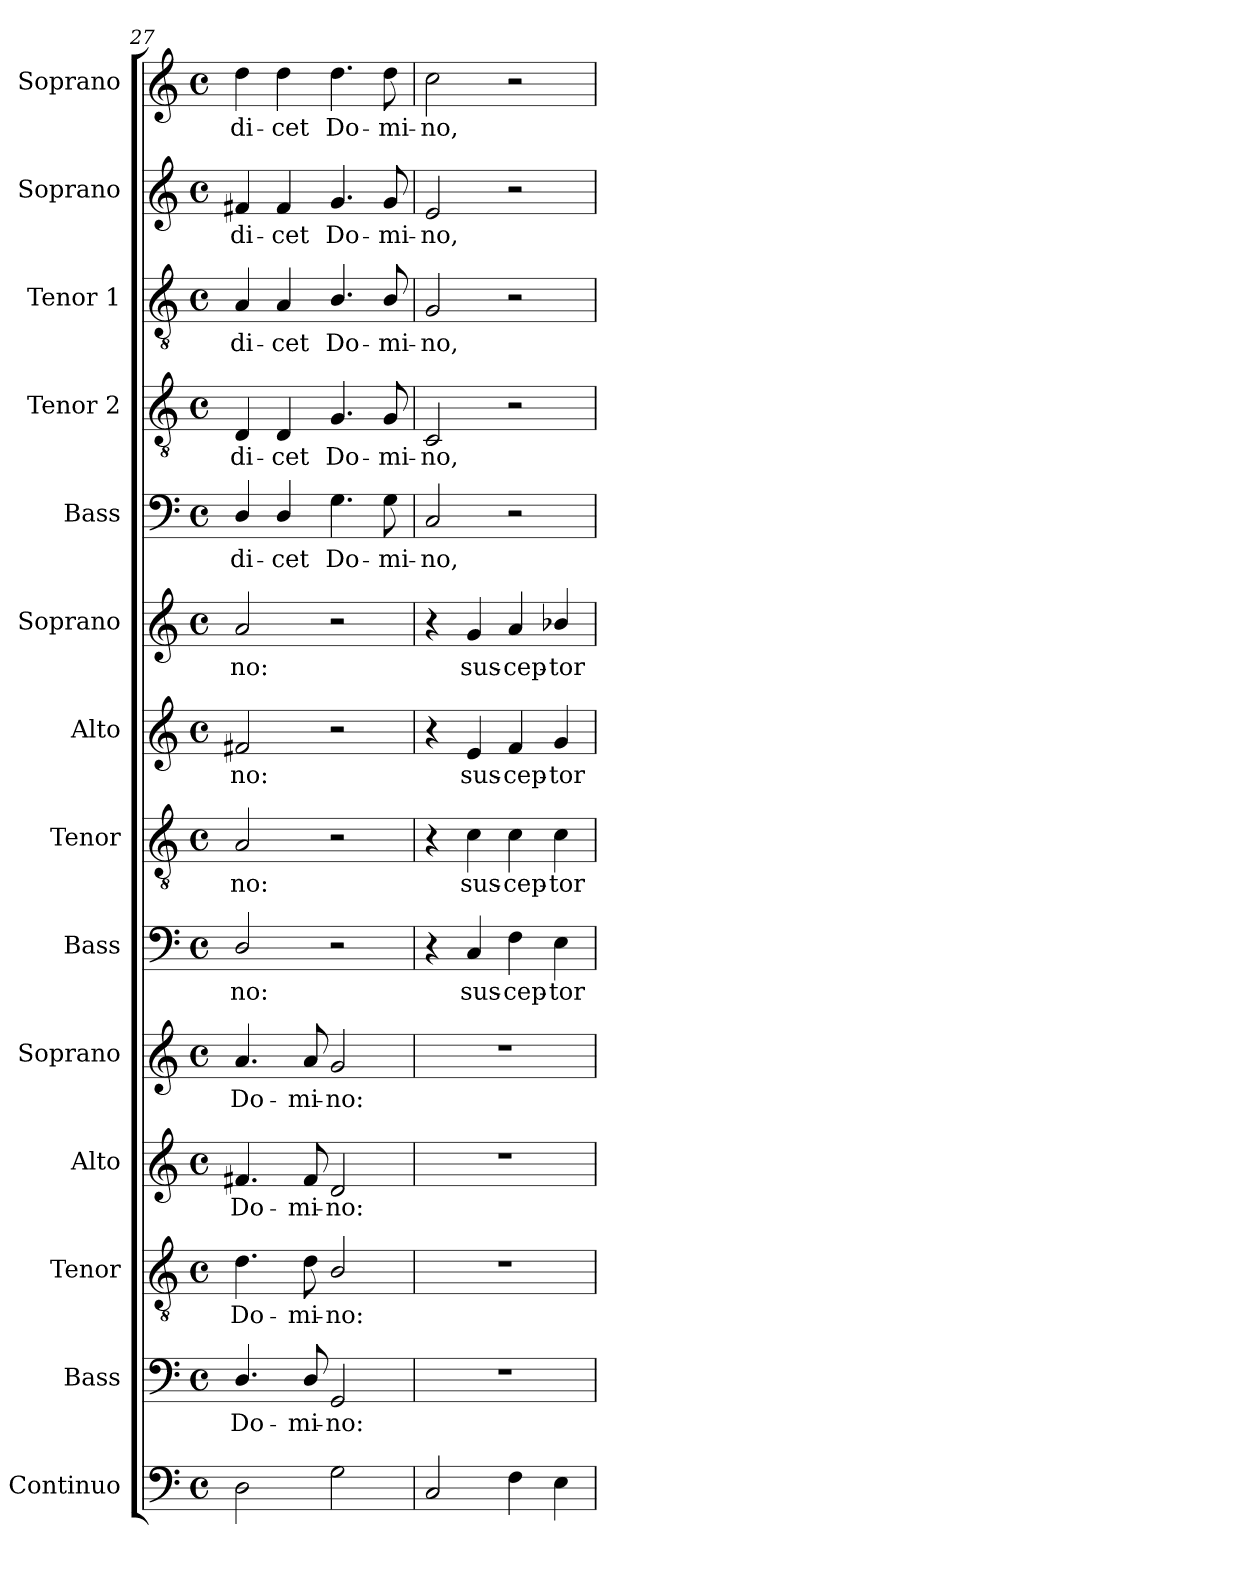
**kern	**kern	**text	**kern	**text	**kern	**text	**kern	**text	**kern	**text	**kern	**text	**kern	**text	**kern	**text	**kern	**text	**kern	**text	**kern	**text	**kern	**text	**kern	**text
*part14	*part13	*part13	*part12	*part12	*part11	*part11	*part10	*part10	*part9	*part9	*part8	*part8	*part7	*part7	*part6	*part6	*part5	*part5	*part4	*part4	*part3	*part3	*part2	*part2	*part1	*part1
*staff14	*staff13	*staff13	*staff12	*staff12	*staff11	*staff11	*staff10	*staff10	*staff9	*staff9	*staff8	*staff8	*staff7	*staff7	*staff6	*staff6	*staff5	*staff5	*staff4	*staff4	*staff3	*staff3	*staff2	*staff2	*staff1	*staff1
*I"Continuo	*I"Bass	*	*I"Tenor	*	*I"Alto	*	*I"Soprano	*	*I"Bass	*	*I"Tenor	*	*I"Alto	*	*I"Soprano	*	*I"Bass	*	*I"Tenor 2	*	*I"Tenor 1	*	*I"Soprano	*	*I"Soprano	*
*I'Cont.	*I'B.	*	*I'T.	*	*I'A.	*	*I'S.	*	*I'B.	*	*I'T.	*	*I'A.	*	*I'S.	*	*I'B.	*	*I'T2.	*	*I'T1.	*	*I'S.	*	*I'S.	*
*clefF4	*clefF4	*	*clefGv2	*	*clefG2	*	*clefG2	*	*clefF4	*	*clefGv2	*	*clefG2	*	*clefG2	*	*clefF4	*	*clefGv2	*	*clefGv2	*	*clefG2	*	*clefG2	*
*	*	*	*ITrd7c12	*	*	*	*	*	*	*	*ITrd7c12	*	*	*	*	*	*	*	*ITrd7c12	*	*ITrd7c12	*	*	*	*	*
*k[]	*k[]	*	*k[]	*	*k[]	*	*k[]	*	*k[]	*	*k[]	*	*k[]	*	*k[]	*	*k[]	*	*k[]	*	*k[]	*	*k[]	*	*k[]	*
*C:	*C:	*	*C:	*	*C:	*	*C:	*	*C:	*	*C:	*	*C:	*	*C:	*	*C:	*	*C:	*	*C:	*	*C:	*	*C:	*
*M4/4	*M4/4	*	*M4/4	*	*M4/4	*	*M4/4	*	*M4/4	*	*M4/4	*	*M4/4	*	*M4/4	*	*M4/4	*	*M4/4	*	*M4/4	*	*M4/4	*	*M4/4	*
*met(c)	*met(c)	*	*met(c)	*	*met(c)	*	*met(c)	*	*met(c)	*	*met(c)	*	*met(c)	*	*met(c)	*	*met(c)	*	*met(c)	*	*met(c)	*	*met(c)	*	*met(c)	*
=27	=27	=27	=27	=27	=27	=27	=27	=27	=27	=27	=27	=27	=27	=27	=27	=27	=27	=27	=27	=27	=27	=27	=27	=27	=27	=27
!	!	!LO:LY:b:color=#000000	!	!	!	!	!	!	!	!	!	!	!	!	!	!	!	!	!	!	!	!	!	!	!	!
!	!	!	!	!LO:LY:b:color=#000000	!	!	!	!	!	!	!	!	!	!	!	!	!	!	!	!	!	!	!	!	!	!
!	!	!	!	!	!	!LO:LY:b:color=#000000	!	!	!	!	!	!	!	!	!	!	!	!	!	!	!	!	!	!	!	!
!	!	!	!	!	!	!	!	!LO:LY:b:color=#000000	!	!	!	!	!	!	!	!	!	!	!	!	!	!	!	!	!	!
!	!	!	!	!	!	!	!	!	!	!LO:LY:b:color=#000000	!	!	!	!	!	!	!	!	!	!	!	!	!	!	!	!
!	!	!	!	!	!	!	!	!	!	!	!	!LO:LY:b:color=#000000	!	!	!	!	!	!	!	!	!	!	!	!	!	!
!	!	!	!	!	!	!	!	!	!	!	!	!	!	!LO:LY:b:color=#000000	!	!	!	!	!	!	!	!	!	!	!	!
!	!	!	!	!	!	!	!	!	!	!	!	!	!	!	!	!LO:LY:b:color=#000000	!	!	!	!	!	!	!	!	!	!
!	!	!	!	!	!	!	!	!	!	!	!	!	!	!	!	!	!	!LO:LY:b:color=#000000	!	!	!	!	!	!	!	!
!	!	!	!	!	!	!	!	!	!	!	!	!	!	!	!	!	!	!	!	!LO:LY:b:color=#000000	!	!	!	!	!	!
!	!	!	!	!	!	!	!	!	!	!	!	!	!	!	!	!	!	!	!	!	!	!LO:LY:b:color=#000000	!	!	!	!
!	!	!	!	!	!	!	!	!	!	!	!	!	!	!	!	!	!	!	!	!	!	!	!	!LO:LY:b:color=#000000	!	!
!	!	!	!	!	!	!	!	!	!	!	!	!	!	!	!	!	!	!	!	!	!	!	!	!	!	!LO:LY:b:color=#000000
2Di\	4.Di/	Do-	4.Di\	Do-	4.f#Xi/	Do-	4.ai/	Do-	2Di/	-no:	2AAi/	-no:	2f#Xi/	-no:	2ai/	-no:	4Di/	di-	4DDi/	di-	4AAi/	di-	4f#Xi/	di-	4ddi\	di-
!	!	!	!	!	!	!	!	!	!	!	!	!	!	!	!	!	!	!LO:LY:b:color=#000000	!	!	!	!	!	!	!	!
!	!	!	!	!	!	!	!	!	!	!	!	!	!	!	!	!	!	!	!	!LO:LY:b:color=#000000	!	!	!	!	!	!
!	!	!	!	!	!	!	!	!	!	!	!	!	!	!	!	!	!	!	!	!	!	!LO:LY:b:color=#000000	!	!	!	!
!	!	!	!	!	!	!	!	!	!	!	!	!	!	!	!	!	!	!	!	!	!	!	!	!LO:LY:b:color=#000000	!	!
!	!	!	!	!	!	!	!	!	!	!	!	!	!	!	!	!	!	!	!	!	!	!	!	!	!	!LO:LY:b:color=#000000
.	.	.	.	.	.	.	.	.	.	.	.	.	.	.	.	.	4Di/	-cet	4DDi/	-cet	4AAi/	-cet	4f#i/	-cet	4ddi\	-cet
!	!	!LO:LY:b:color=#000000	!	!	!	!	!	!	!	!	!	!	!	!	!	!	!	!	!	!	!	!	!	!	!	!
!	!	!	!	!LO:LY:b:color=#000000	!	!	!	!	!	!	!	!	!	!	!	!	!	!	!	!	!	!	!	!	!	!
!	!	!	!	!	!	!LO:LY:b:color=#000000	!	!	!	!	!	!	!	!	!	!	!	!	!	!	!	!	!	!	!	!
!	!	!	!	!	!	!	!	!LO:LY:b:color=#000000	!	!	!	!	!	!	!	!	!	!	!	!	!	!	!	!	!	!
.	8Di/	-mi-	8Di\	-mi-	8f#i/	-mi-	8ai/	-mi-	.	.	.	.	.	.	.	.	.	.	.	.	.	.	.	.	.	.
!	!	!LO:LY:b:color=#000000	!	!	!	!	!	!	!	!	!	!	!	!	!	!	!	!	!	!	!	!	!	!	!	!
!	!	!	!	!LO:LY:b:color=#000000	!	!	!	!	!	!	!	!	!	!	!	!	!	!	!	!	!	!	!	!	!	!
!	!	!	!	!	!	!LO:LY:b:color=#000000	!	!	!	!	!	!	!	!	!	!	!	!	!	!	!	!	!	!	!	!
!	!	!	!	!	!	!	!	!LO:LY:b:color=#000000	!	!	!	!	!	!	!	!	!	!	!	!	!	!	!	!	!	!
!	!	!	!	!	!	!	!	!	!	!	!	!	!	!	!	!	!	!LO:LY:b:color=#000000	!	!	!	!	!	!	!	!
!	!	!	!	!	!	!	!	!	!	!	!	!	!	!	!	!	!	!	!	!LO:LY:b:color=#000000	!	!	!	!	!	!
!	!	!	!	!	!	!	!	!	!	!	!	!	!	!	!	!	!	!	!	!	!	!LO:LY:b:color=#000000	!	!	!	!
!	!	!	!	!	!	!	!	!	!	!	!	!	!	!	!	!	!	!	!	!	!	!	!	!LO:LY:b:color=#000000	!	!
!	!	!	!	!	!	!	!	!	!	!	!	!	!	!	!	!	!	!	!	!	!	!	!	!	!	!LO:LY:b:color=#000000
2Gi\	2GGi/	-no:	2BBi/	-no:	2di/	-no:	2gi/	-no:	2r	.	2r	.	2r	.	2r	.	4.Gi\	Do-	4.GGi/	Do-	4.BBi/	Do-	4.gi/	Do-	4.ddi\	Do-
!	!	!	!	!	!	!	!	!	!	!	!	!	!	!	!	!	!	!LO:LY:b:color=#000000	!	!	!	!	!	!	!	!
!	!	!	!	!	!	!	!	!	!	!	!	!	!	!	!	!	!	!	!	!LO:LY:b:color=#000000	!	!	!	!	!	!
!	!	!	!	!	!	!	!	!	!	!	!	!	!	!	!	!	!	!	!	!	!	!LO:LY:b:color=#000000	!	!	!	!
!	!	!	!	!	!	!	!	!	!	!	!	!	!	!	!	!	!	!	!	!	!	!	!	!LO:LY:b:color=#000000	!	!
!	!	!	!	!	!	!	!	!	!	!	!	!	!	!	!	!	!	!	!	!	!	!	!	!	!	!LO:LY:b:color=#000000
.	.	.	.	.	.	.	.	.	.	.	.	.	.	.	.	.	8Gi\	-mi-	8GGi/	-mi-	8BBi/	-mi-	8gi/	-mi-	8ddi\	-mi-
=28	=28	=28	=28	=28	=28	=28	=28	=28	=28	=28	=28	=28	=28	=28	=28	=28	=28	=28	=28	=28	=28	=28	=28	=28	=28	=28
!	!	!	!	!	!	!	!	!	!	!	!	!	!	!	!	!	!	!LO:LY:b:color=#000000	!	!	!	!	!	!	!	!
!	!	!	!	!	!	!	!	!	!	!	!	!	!	!	!	!	!	!	!	!LO:LY:b:color=#000000	!	!	!	!	!	!
!	!	!	!	!	!	!	!	!	!	!	!	!	!	!	!	!	!	!	!	!	!	!LO:LY:b:color=#000000	!	!	!	!
!	!	!	!	!	!	!	!	!	!	!	!	!	!	!	!	!	!	!	!	!	!	!	!	!LO:LY:b:color=#000000	!	!
!	!	!	!	!	!	!	!	!	!	!	!	!	!	!	!	!	!	!	!	!	!	!	!	!	!	!LO:LY:b:color=#000000
2Ci/	1r	.	1r	.	1r	.	1r	.	4r	.	4r	.	4r	.	4r	.	2Ci/	-no,	2CCi/	-no,	2GGi/	-no,	2ei/	-no,	2cci\	-no,
!	!	!	!	!	!	!	!	!	!	!LO:LY:b:color=#000000	!	!	!	!	!	!	!	!	!	!	!	!	!	!	!	!
!	!	!	!	!	!	!	!	!	!	!	!	!LO:LY:b:color=#000000	!	!	!	!	!	!	!	!	!	!	!	!	!	!
!	!	!	!	!	!	!	!	!	!	!	!	!	!	!LO:LY:b:color=#000000	!	!	!	!	!	!	!	!	!	!	!	!
!	!	!	!	!	!	!	!	!	!	!	!	!	!	!	!	!LO:LY:b:color=#000000	!	!	!	!	!	!	!	!	!	!
.	.	.	.	.	.	.	.	.	4Ci/	sus-	4Ci\	sus-	4ei/	sus-	4gi/	sus-	.	.	.	.	.	.	.	.	.	.
!	!	!	!	!	!	!	!	!	!	!LO:LY:b:color=#000000	!	!	!	!	!	!	!	!	!	!	!	!	!	!	!	!
!	!	!	!	!	!	!	!	!	!	!	!	!LO:LY:b:color=#000000	!	!	!	!	!	!	!	!	!	!	!	!	!	!
!	!	!	!	!	!	!	!	!	!	!	!	!	!	!LO:LY:b:color=#000000	!	!	!	!	!	!	!	!	!	!	!	!
!	!	!	!	!	!	!	!	!	!	!	!	!	!	!	!	!LO:LY:b:color=#000000	!	!	!	!	!	!	!	!	!	!
4Fi\	.	.	.	.	.	.	.	.	4Fi\	-cep-	4Ci\	-cep-	4fi/	-cep-	4ai/	-cep-	2r	.	2r	.	2r	.	2r	.	2r	.
!	!	!	!	!	!	!	!	!	!	!LO:LY:b:color=#000000	!	!	!	!	!	!	!	!	!	!	!	!	!	!	!	!
!	!	!	!	!	!	!	!	!	!	!	!	!LO:LY:b:color=#000000	!	!	!	!	!	!	!	!	!	!	!	!	!	!
!	!	!	!	!	!	!	!	!	!	!	!	!	!	!LO:LY:b:color=#000000	!	!	!	!	!	!	!	!	!	!	!	!
!	!	!	!	!	!	!	!	!	!	!	!	!	!	!	!	!LO:LY:b:color=#000000	!	!	!	!	!	!	!	!	!	!
4Ei\	.	.	.	.	.	.	.	.	4Ei\	-tor	4Ci\	-tor	4gi/	-tor	4b-Xi/	-tor	.	.	.	.	.	.	.	.	.	.
=	=	=	=	=	=	=	=	=	=	=	=	=	=	=	=	=	=	=	=	=	=	=	=	=	=	=
*-	*-	*-	*-	*-	*-	*-	*-	*-	*-	*-	*-	*-	*-	*-	*-	*-	*-	*-	*-	*-	*-	*-	*-	*-	*-	*-
